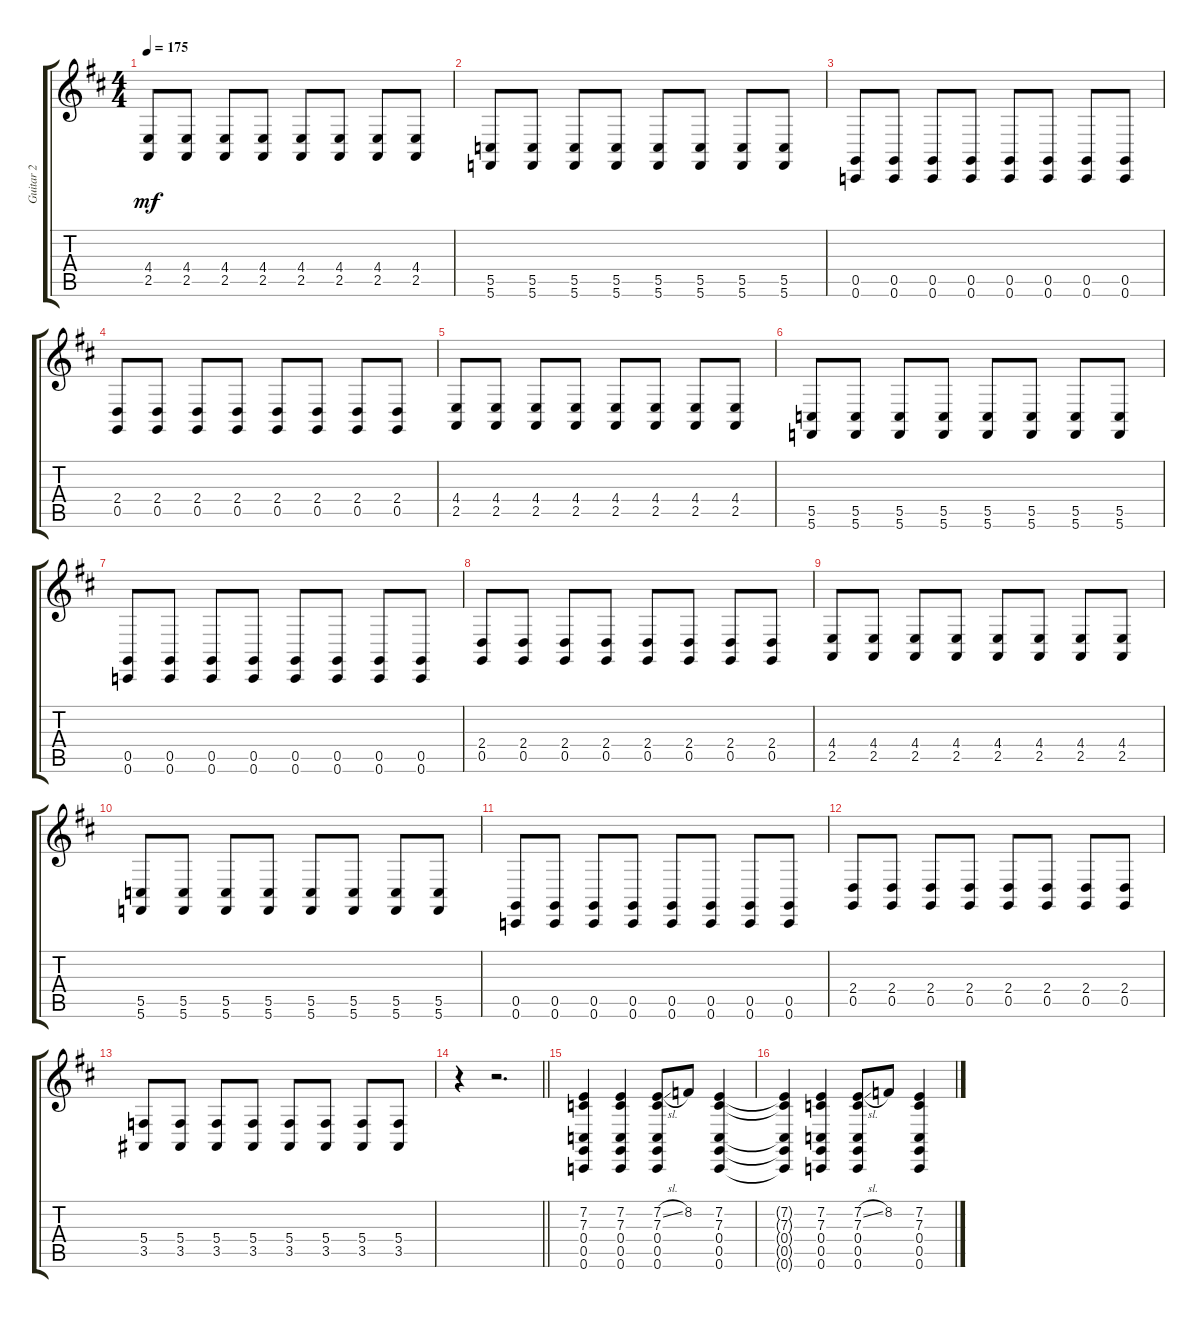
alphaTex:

\track ("Guitar 2" "Guitar 2") {instrument violin}
\staff {score tabs}
\tuning (D4 A3 F3 C3 G2 C2) {hide}
\ts (4 4)
\tempo 175
\clef g2
\ks d
(4.4 2.5).8{dy mf} (4.4 2.5).8 (4.4 2.5).8 (4.4 2.5).8 (4.4 2.5).8 (4.4 2.5).8 (4.4 2.5).8 (4.4 2.5).8 |
(5.5 5.6).8 (5.5 5.6).8 (5.5 5.6).8 (5.5 5.6).8 (5.5 5.6).8 (5.5 5.6).8 (5.5 5.6).8 (5.5 5.6).8 |
(0.5 0.6).8 (0.5 0.6).8 (0.5 0.6).8 (0.5 0.6).8 (0.5 0.6).8 (0.5 0.6).8 (0.5 0.6).8 (0.5 0.6).8 |
(2.4 0.5).8 (2.4 0.5).8 (2.4 0.5).8 (2.4 0.5).8 (2.4 0.5).8 (2.4 0.5).8 (2.4 0.5).8 (2.4 0.5).8 |
(4.4 2.5).8 (4.4 2.5).8 (4.4 2.5).8 (4.4 2.5).8 (4.4 2.5).8 (4.4 2.5).8 (4.4 2.5).8 (4.4 2.5).8 |
(5.5 5.6).8 (5.5 5.6).8 (5.5 5.6).8 (5.5 5.6).8 (5.5 5.6).8 (5.5 5.6).8 (5.5 5.6).8 (5.5 5.6).8 |
(0.5 0.6).8 (0.5 0.6).8 (0.5 0.6).8 (0.5 0.6).8 (0.5 0.6).8 (0.5 0.6).8 (0.5 0.6).8 (0.5 0.6).8 |
(2.4 0.5).8 (2.4 0.5).8 (2.4 0.5).8 (2.4 0.5).8 (2.4 0.5).8 (2.4 0.5).8 (2.4 0.5).8 (2.4 0.5).8 |
(4.4 2.5).8 (4.4 2.5).8 (4.4 2.5).8 (4.4 2.5).8 (4.4 2.5).8 (4.4 2.5).8 (4.4 2.5).8 (4.4 2.5).8 |
(5.5 5.6).8 (5.5 5.6).8 (5.5 5.6).8 (5.5 5.6).8 (5.5 5.6).8 (5.5 5.6).8 (5.5 5.6).8 (5.5 5.6).8 |
(0.5 0.6).8 (0.5 0.6).8 (0.5 0.6).8 (0.5 0.6).8 (0.5 0.6).8 (0.5 0.6).8 (0.5 0.6).8 (0.5 0.6).8 |
(2.4 0.5).8 (2.4 0.5).8 (2.4 0.5).8 (2.4 0.5).8 (2.4 0.5).8 (2.4 0.5).8 (2.4 0.5).8 (2.4 0.5).8 |
(5.4 3.5).8 (5.4 3.5).8 (5.4 3.5).8 (5.4 3.5).8 (5.4 3.5).8 (5.4 3.5).8 (5.4 3.5).8 (5.4 3.5).8 |
\barLineRight lightlight
r.4 r.2{d} |
(7.2 7.3 0.4 0.5 0.6).4 (7.2 7.3 0.4 0.5 0.6).4 (7.2{sl} 7.3 0.4 0.5 0.6).8 8.2.8 (7.2 7.3 0.4 0.5 0.6).4 |
(7.2{t} 7.3{t} 0.4{t} 0.5{t} 0.6{t}).4 (7.2 7.3 0.4 0.5 0.6).4 (7.2{sl} 7.3 0.4 0.5 0.6).8 8.2.8 (7.2 7.3 0.4 0.5 0.6).4
